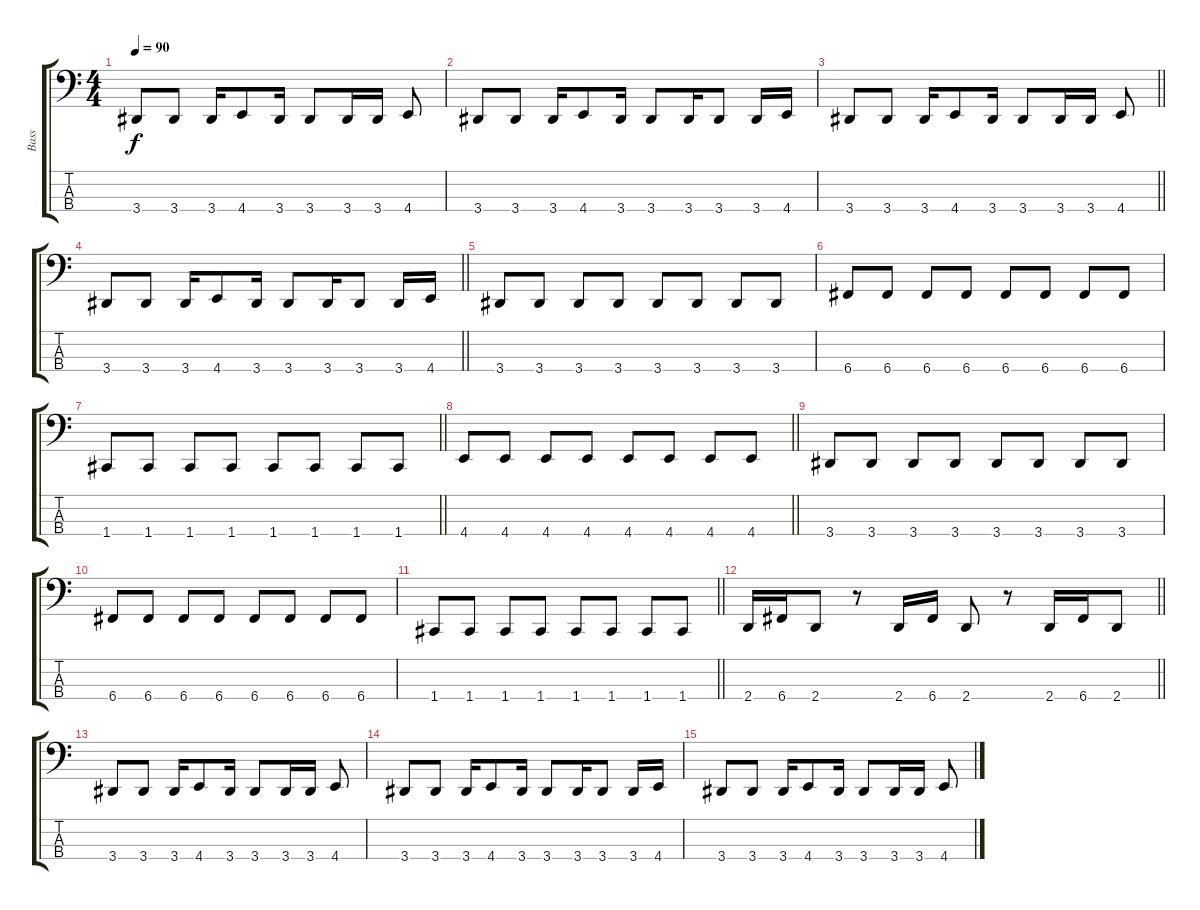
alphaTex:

\track ("Bass" "Bass") {instrument electricbassfinger}
\staff {score tabs}
\tuning (G2 D2 A1 C1) {hide}
\ts (4 4)
\tempo 90
\clef f4
\ks c
3.4.8{dy f volume 2} 3.4.8 3.4.16 4.4.8 3.4.16 3.4.8 3.4.16 3.4.16 4.4.8 |
3.4.8 3.4.8 3.4.16 4.4.8 3.4.16 3.4.8 3.4.16 3.4.8 3.4.16 4.4.16 |
\barLineRight lightlight
3.4.8{volume 2} 3.4.8 3.4.16 4.4.8 3.4.16 3.4.8 3.4.16 3.4.16 4.4.8 |
\barLineRight lightlight
3.4.8 3.4.8 3.4.16 4.4.8 3.4.16 3.4.8 3.4.16 3.4.8 3.4.16 4.4.16 |
3.4.8 3.4.8 3.4.8 3.4.8 3.4.8 3.4.8 3.4.8 3.4.8 |
6.4.8 6.4.8 6.4.8 6.4.8 6.4.8 6.4.8 6.4.8 6.4.8 |
\barLineRight lightlight
1.4.8 1.4.8 1.4.8 1.4.8 1.4.8 1.4.8 1.4.8 1.4.8 |
\barLineRight lightlight
4.4.8 4.4.8 4.4.8 4.4.8 4.4.8 4.4.8 4.4.8 4.4.8 |
3.4.8 3.4.8 3.4.8 3.4.8 3.4.8 3.4.8 3.4.8 3.4.8 |
6.4.8 6.4.8 6.4.8 6.4.8 6.4.8 6.4.8 6.4.8 6.4.8 |
\barLineRight lightlight
1.4.8 1.4.8 1.4.8 1.4.8 1.4.8 1.4.8 1.4.8 1.4.8 |
\barLineRight lightlight
2.4.16 6.4.16 2.4.8 r.8 2.4.16 6.4.16 2.4.8 r.8 2.4.16 6.4.16 2.4.8 |
3.4.8{volume 2} 3.4.8 3.4.16 4.4.8 3.4.16 3.4.8 3.4.16 3.4.16 4.4.8 |
3.4.8 3.4.8 3.4.16 4.4.8 3.4.16 3.4.8 3.4.16 3.4.8 3.4.16 4.4.16 |
3.4.8{volume 2} 3.4.8 3.4.16 4.4.8 3.4.16 3.4.8 3.4.16 3.4.16 4.4.8
